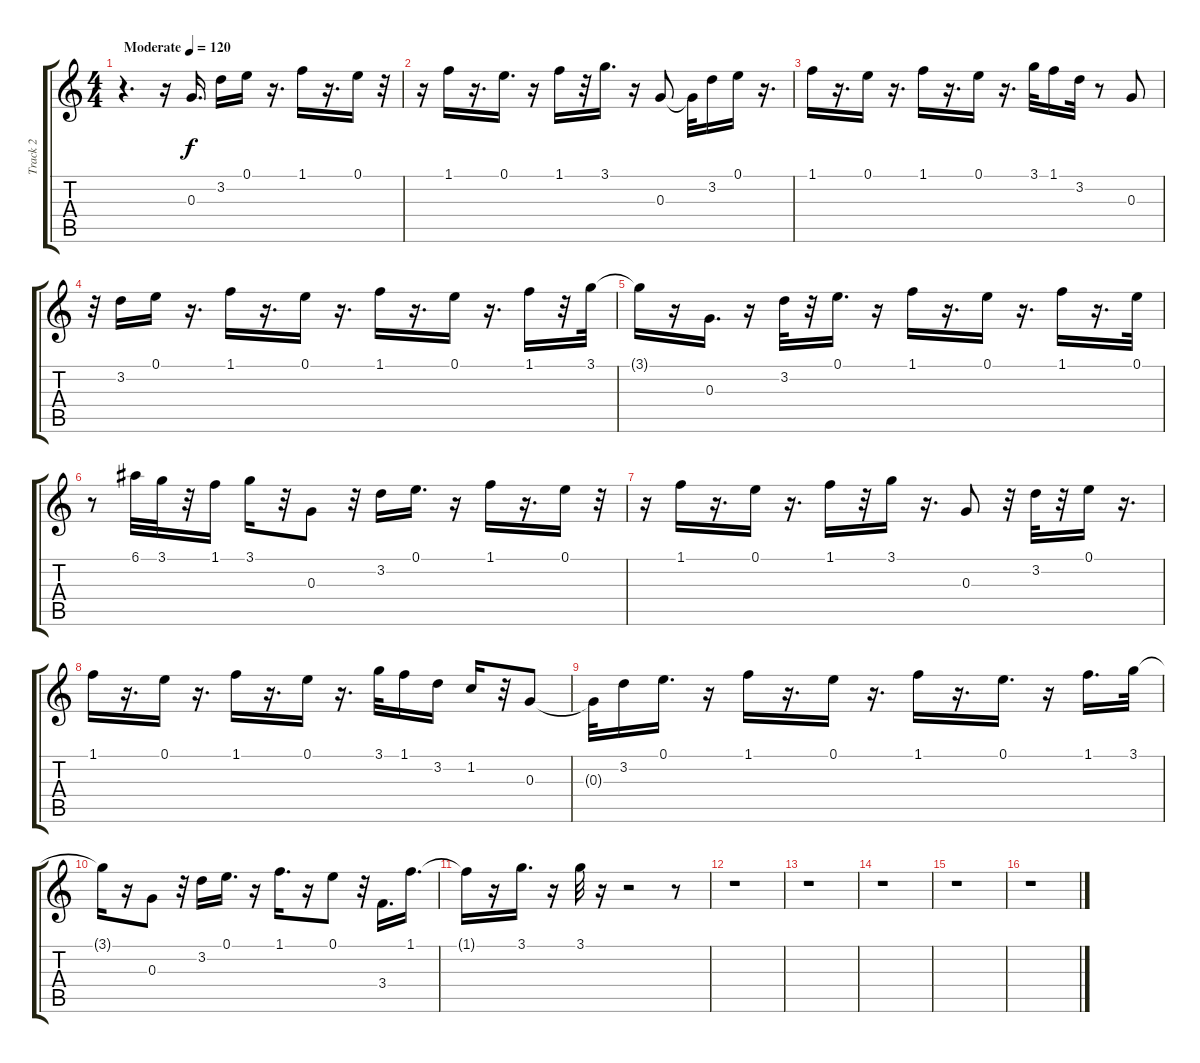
\track ("Track 2" "Track 2") {instrument electricguitarmuted}
\staff {score tabs}
\tuning (E4 B3 G3 D3 A2 E2) {hide}
\ts (4 4)
\tempo (120 "Moderate")
\clef g2
\ks c
r.4{d dy f instrument electricguitarmuted} r.16 0.3.16{d} 3.2.16 0.1.16 r.16{d} 1.1.16 r.16{d} 0.1.16 r.32 |
r.16 1.1.16 r.16{d} 0.1.16{d} r.16 1.1.16 r.32 3.1.16{d} r.16 0.3.8 0.3{t}.32 3.2.16 0.1.16 r.16{d} |
1.1.16 r.16{d} 0.1.16 r.16{d} 1.1.16 r.16{d} 0.1.16 r.16{d} 3.1.32 1.1.16 3.2.32 r.8 0.3.8 |
r.32 3.2.16 0.1.16 r.16{d} 1.1.16 r.16{d} 0.1.16 r.16{d} 1.1.16 r.16{d} 0.1.16 r.16{d} 1.1.16 r.32 3.1.32 |
3.1{t}.16 r.16 0.3.16{d} r.16 3.2.32 r.32 0.1.16{d} r.16 1.1.16 r.16{d} 0.1.16 r.16{d} 1.1.16 r.16{d} 0.1.32 |
r.8 6.1.32 3.1.32 r.32 1.1.16 3.1.16 r.32 0.3.8 r.32 3.2.16 0.1.16{d} r.16 1.1.16 r.16{d} 0.1.16 r.32 |
r.16 1.1.16 r.16{d} 0.1.16 r.16{d} 1.1.16 r.32 3.1.16 r.16{d} 0.3.8 r.32 3.2.32 r.32 0.1.16 r.16{d} |
1.1.16 r.16{d} 0.1.16 r.16{d} 1.1.16 r.16{d} 0.1.16 r.16{d} 3.1.32 1.1.16 3.2.16 1.2.16 r.32 0.3.8 |
0.3{t}.32 3.2.16 0.1.16{d} r.16 1.1.16 r.16{d} 0.1.16 r.16{d} 1.1.16 r.16{d} 0.1.16{d} r.16 1.1.16{d} 3.1.32 |
3.1{t}.16 r.16 0.3.8 r.32 3.2.16 0.1.16{d} r.16 1.1.16{d} r.16 0.1.8 r.32 3.4.16{d} 1.1.16{d} |
1.1{t}.16 r.16 3.1.16{d} r.16 3.1.32 r.16 r.2 r.8 |
r.1 |
r.1 |
r.1 |
r.1 |
r.1
